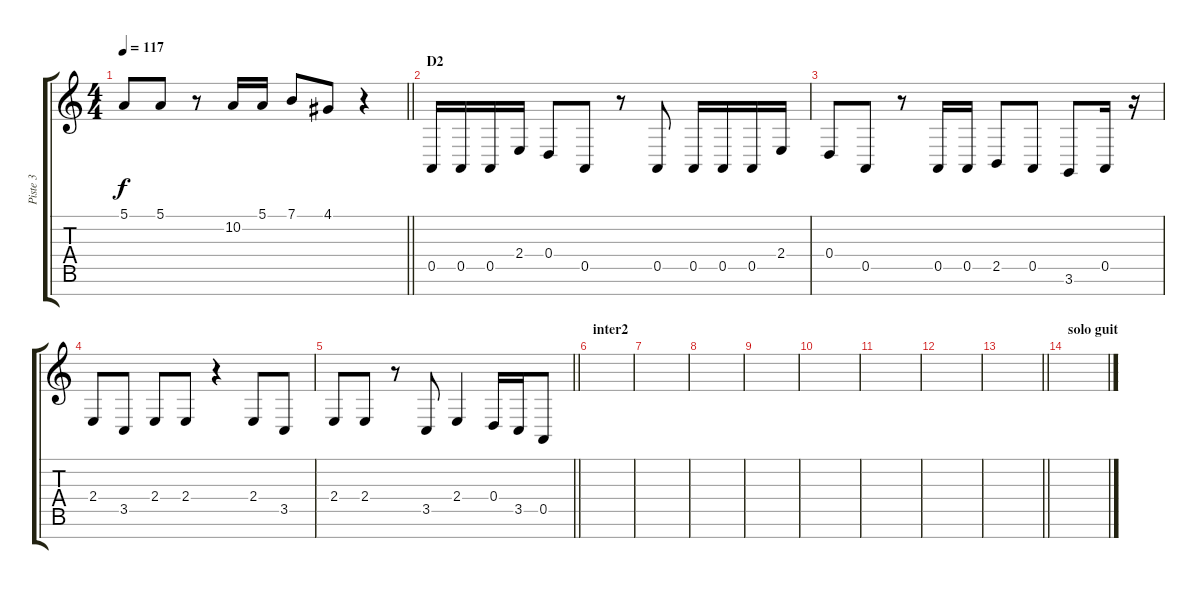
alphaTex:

\track ("Piste 3" "Piste 3") {instrument acousticgrandpiano}
\staff {score tabs}
\tuning (E4 B3 G3 D3 A2 E2 B1) {hide}
\ts (4 4)
\tempo 117
\clef g2
\barLineRight lightlight
\ks c
5.1.8{dy f} 5.1.8 r.8 10.2.16 5.1.16 7.1.8 4.1.8 r.4 |
\section ("" "D2")
0.5.16 0.5.16 0.5.16 2.4.16 0.4.8 0.5.8 r.8 0.5.8 0.5.16 0.5.16 0.5.16 2.4.16 |
0.4.8 0.5.8 r.8 0.5.16 0.5.16 2.5.8 0.5.8 3.6.8 0.5.16 r.16 |
2.4.8 3.5.8 2.4.8 2.4.8 r.4 2.4.8 3.5.8 |
\barLineRight lightlight
2.4.8 2.4.8 r.8 3.5.8 2.4.4 0.4.16 3.5.16 0.5.8 |
\section ("" "inter2")
|
|
|
|
|
|
|
\barLineRight lightlight
|
\section ("" "solo guit")
